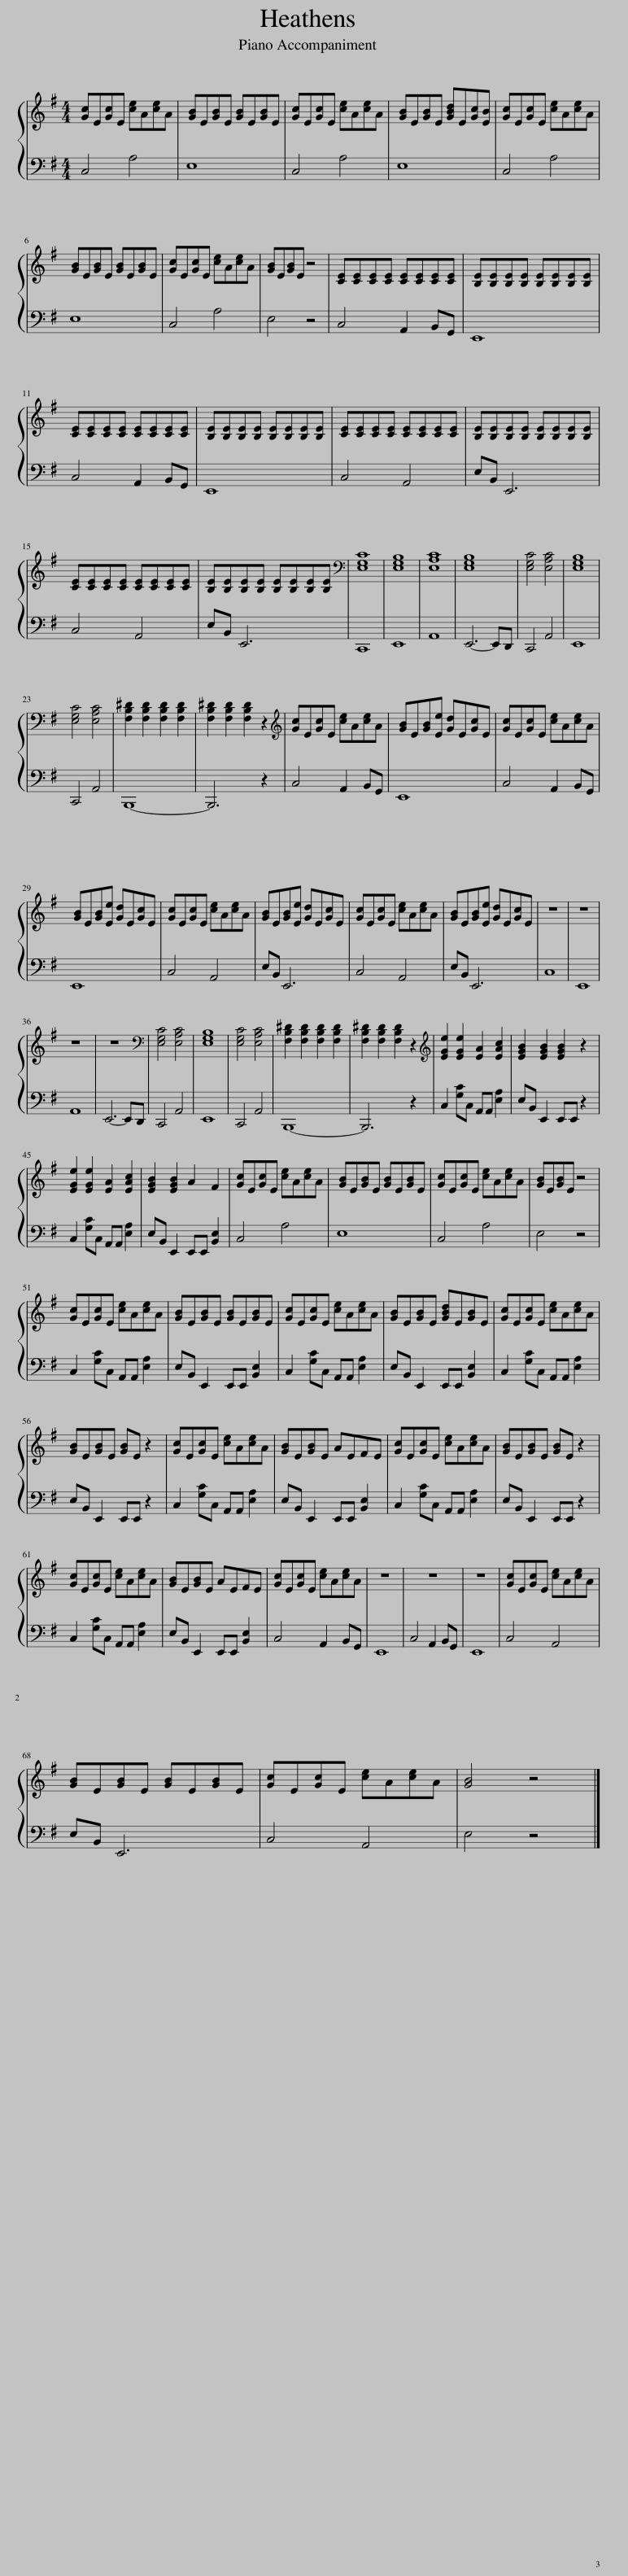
X:1
%%score { 1 | 2 }
L:1/8
M:4/4
I:linebreak $
K:G
V:1 treble
V:2 bass
V:1
 [Gc]E[Gc]E [ce]A[ce]A | [GB]E[GB]E [GB]E[GB]E | [Gc]E[Gc]E [ce]A[ce]A | [GB]E[GB]E [GBd]E[Gc][EB] | [Gc]E[Gc]E [ce]A[ce]A |$ %5
 [GB]E[GB]E [GB]E[GB]E | [Gc]E[Gc]E [ce]A[ce]A | [GB]E[GB]E z4 | [CE][CE][CE][CE] [CE][CE][CE][CE] | [B,E][B,E][B,E][B,E] [B,E][B,E][B,E][B,E] |$ %10
 [CE][CE][CE][CE] [CE][CE][CE][CE] | [B,E][B,E][B,E][B,E] [B,E][B,E][B,E][B,E] | [CE][CE][CE][CE] [CE][CE][CE][CE] | [B,E][B,E][B,E][B,E] [B,E][B,E][B,E][B,E] |$ [CE][CE][CE][CE] [CE][CE][CE][CE] | %15
 [B,E][B,E][B,E][B,E] [B,E][B,E][B,E][B,E] |[K:bass] [E,G,C]8 | [E,G,B,]8 | [E,A,C]8 | [E,G,B,]8 | %20
 [E,G,C]4 [E,A,C]4 | [E,G,B,]8 |$ [E,G,C]4 [E,A,C]4 | [F,B,^D]2 [F,B,D]2 [F,B,D]2 [F,B,D]2 | [F,B,^D]2 [F,B,D]2 [F,B,D]2 z2 | %25
[K:treble] [Gc]E[Gc]E [ce]A[ce]A | [GB]E[GB][Ee] [Gd]E[Gc]E | [Gc]E[Gc]E [ce]A[ce]A |$ [GB]E[GB][Ee] [Gd]E[Gc]E | [Gc]E[Gc]E [ce]A[ce]A | %30
 [GB]E[GB][Ee] [Gd]E[Gc]E | [Gc]E[Gc]E [ce]A[ce]A | [GB]E[GB][Ee] [Gd]E[Gc]E | z8 | z8 |$ %35
 z8 | z8 |[K:bass] [E,G,C]4 [E,A,C]4 | [E,G,B,]8 | [E,G,C]4 [E,A,C]4 | %40
 [F,B,^D]2 [F,B,D]2 [F,B,D]2 [F,B,D]2 | [F,B,^D]2 [F,B,D]2 [F,B,D]2 z2 |[K:treble] [EGe]2 [EGe]2 [EA]2 [EAc]2 | [EGB]2 [EGB]2 [EGB]2 z2 |$ [EGe]2 [EGe]2 [EA]2 [EAc]2 | %45
 [EGB]2 [EGB]2 A2 F2 | [Gc]E[Gc]E [ce]A[ce]A | [GB]E[GB]E [GB]E[GB]E | [Gc]E[Gc]E [ce]A[ce]A | [GB]E[GB]E z4 |$ %50
 [Gc]E[Gc]E [ce]A[ce]A | [GB]E[GB]E [GB]E[GB]E | [Gc]E[Gc]E [ce]A[ce]A | [GB]E[GB]E [GBd]E[GB]E | [Gc]E[Gc]E [ce]A[ce]A |$ %55
 [GB]E[GB]E [GB]E z2 | [Gc]E[Gc]E [ce]A[ce]A | [GB]E[GB]E AEFE | [Gc]E[Gc]E [ce]A[ce]A | [GB]E[GB]E [GB]E z2 |$ %60
 [Gc]E[Gc]E [ce]A[ce]A | [GB]E[GB]E AEFE | [Gc]E[Gc]E [ce]A[ce]A | z8 | z8 | %65
 z8 | [Gc]E[Gc]E [ce]A[ce]A |$ [GB]E[GB]E [GB]E[GB]E | [Gc]E[Gc]E [ce]A[ce]A | [GB]4 z4 |] %70
V:2
 C,4 A,4 | E,8 | C,4 A,4 | E,8 | C,4 A,4 |$ %5
 E,8 | C,4 A,4 | E,4 z4 | C,4 A,,2 B,,G,, | E,,8 |$ %10
 C,4 A,,2 B,,G,, | E,,8 | C,4 A,,4 | E,B,, E,,6 |$ C,4 A,,4 | %15
 E,B,, E,,6 | C,,8 | E,,8 | A,,8 | E,,6- E,,D,, | %20
 C,,4 A,,4 | E,,8 |$ C,,4 A,,4 | B,,,8- | B,,,6 z2 | %25
 C,4 A,,2 B,,G,, | E,,8 | C,4 A,,2 B,,G,, |$ E,,8 | C,4 A,,4 | %30
 E,B,, E,,6 | C,4 A,,4 | E,B,, E,,6 | C,8 | E,,8 |$ %35
 A,,8 | E,,6- E,,D,, | C,,4 A,,4 | E,,8 | C,,4 A,,4 | %40
 B,,,8- | B,,,6 z2 | C,2 [G,C]C, A,,A,, [E,A,]2 | E,B,, E,,2 E,,E,, z2 |$ C,2 [G,C]C, A,,A,, [E,A,]2 | %45
 E,B,, E,,2 E,,E,, [B,,E,]2 | C,4 A,4 | E,8 | C,4 A,4 | E,4 z4 |$ %50
 C,2 [G,C]C, A,,A,, [E,A,]2 | E,B,, E,,2 E,,E,, [B,,E,]2 | C,2 [G,C]C, A,,A,, [E,A,]2 | E,B,, E,,2 E,,E,, [B,,E,]2 | C,2 [G,C]C, A,,A,, [E,A,]2 |$ %55
 E,B,, E,,2 E,,E,, z2 | C,2 [G,C]C, A,,A,, [E,A,]2 | E,B,, E,,2 E,,E,, [B,,E,]2 | C,2 [G,C]C, A,,A,, [E,A,]2 | E,B,, E,,2 E,,E,, z2 |$ %60
 C,2 [G,C]C, A,,A,, [E,A,]2 | E,B,, E,,2 E,,E,, [B,,E,]2 | C,4 A,,2 B,,G,, | E,,8 | C,4 A,,2 B,,G,, | %65
 E,,8 | C,4 A,,4 |$ E,B,, E,,6 | C,4 A,,4 | E,4 z4 |] %70
